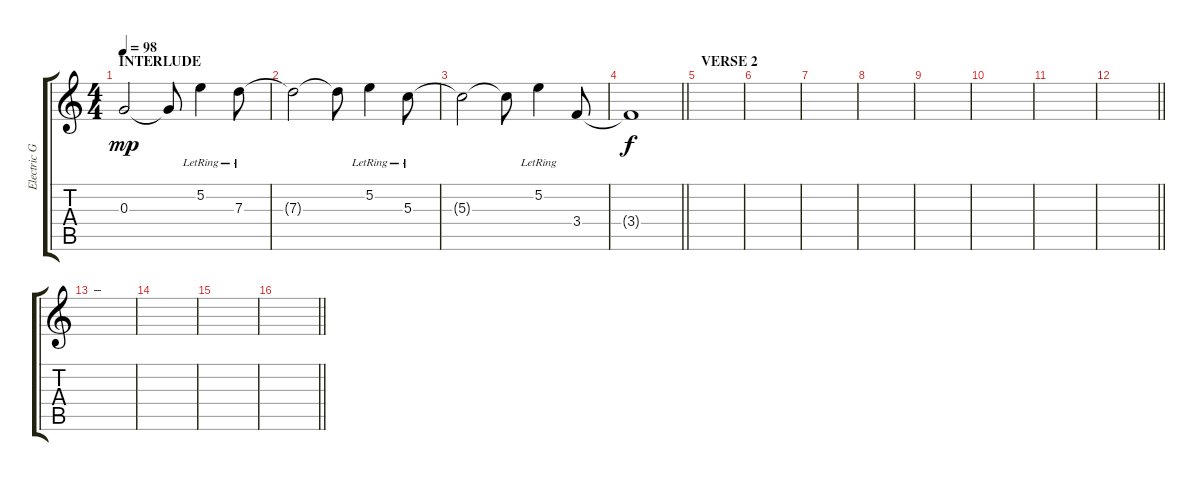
\track ("Electric Guitar #1" "Electric G") {instrument electricguitarjazz}
\staff {score tabs}
\tuning (E4 B3 G3 D3 A2 E2) {hide}
\ts (4 4)
\section ("" "INTERLUDE")
\tempo 98
\clef g2
\ks c
0.3.2{dy mp} 0.3{t}.8 5.2{lr}.4 7.3{lr}.8 |
7.3{t}.2 7.3{t}.8 5.2{lr}.4 5.3{lr}.8 |
5.3{t}.2 5.3{t}.8 5.2{lr}.4 3.4.8 |
\barLineRight lightlight
3.4{t}.1{dy f} |
\section ("" "VERSE 2")
|
|
|
|
|
|
|
\barLineRight lightlight
|
\section ("" "_")
|
|
|
\barLineRight lightlight
